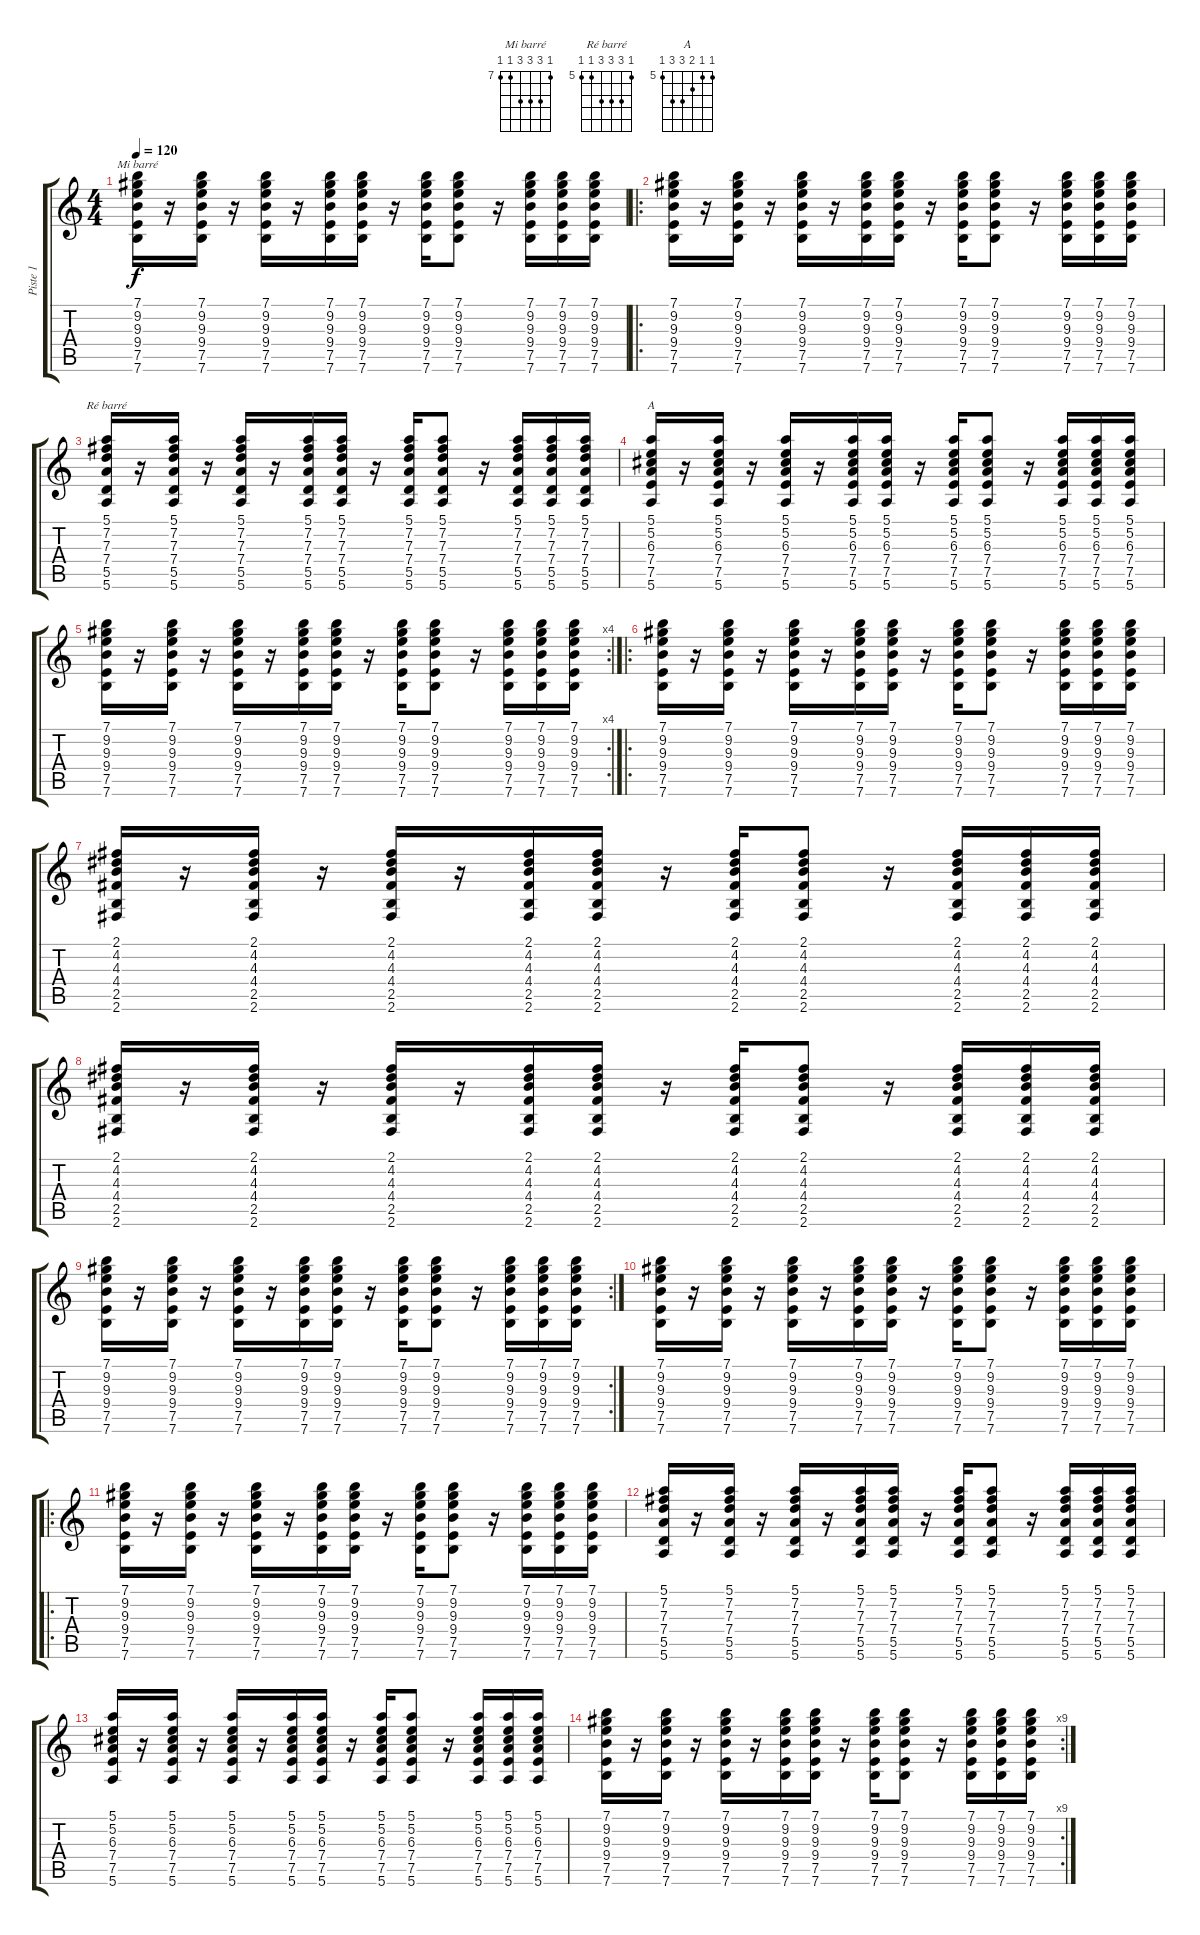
\track ("Piste 1" "Piste 1") {instrument electricguitarclean}
\staff {score tabs}
\tuning (E4 B3 G3 D3 A2 E2) {hide}
\chord ("Mi barré" 7 9 9 9 7 7) {firstfret 7}
\chord ("Ré barré" 5 7 7 7 5 5) {firstfret 5}
\chord ("A" 5 5 6 7 7 5) {firstfret 5}
\ts (4 4)
\tempo 120
\clef g2
\ks c
(7.1 9.2 9.3 9.4 7.5 7.6).16{ch "Mi barré" dy f} r.16 (7.1 9.2 9.3 9.4 7.5 7.6).16 r.16 (7.1 9.2 9.3 9.4 7.5 7.6).16 r.16 (7.1 9.2 9.3 9.4 7.5 7.6).16 (7.1 9.2 9.3 9.4 7.5 7.6).16 r.16 (7.1 9.2 9.3 9.4 7.5 7.6).16 (7.1 9.2 9.3 9.4 7.5 7.6).8 r.16 (7.1 9.2 9.3 9.4 7.5 7.6).16 (7.1 9.2 9.3 9.4 7.5 7.6).16 (7.1 9.2 9.3 9.4 7.5 7.6).16 |
\ro
(7.1 9.2 9.3 9.4 7.5 7.6).16 r.16 (7.1 9.2 9.3 9.4 7.5 7.6).16 r.16 (7.1 9.2 9.3 9.4 7.5 7.6).16 r.16 (7.1 9.2 9.3 9.4 7.5 7.6).16 (7.1 9.2 9.3 9.4 7.5 7.6).16 r.16 (7.1 9.2 9.3 9.4 7.5 7.6).16 (7.1 9.2 9.3 9.4 7.5 7.6).8 r.16 (7.1 9.2 9.3 9.4 7.5 7.6).16 (7.1 9.2 9.3 9.4 7.5 7.6).16 (7.1 9.2 9.3 9.4 7.5 7.6).16 |
(5.1 7.2 7.3 7.4 5.5 5.6).16{ch "Ré barré"} r.16 (5.1 7.2 7.3 7.4 5.5 5.6).16 r.16 (5.1 7.2 7.3 7.4 5.5 5.6).16 r.16 (5.1 7.2 7.3 7.4 5.5 5.6).16 (5.1 7.2 7.3 7.4 5.5 5.6).16 r.16 (5.1 7.2 7.3 7.4 5.5 5.6).16 (5.1 7.2 7.3 7.4 5.5 5.6).8 r.16 (5.1 7.2 7.3 7.4 5.5 5.6).16 (5.1 7.2 7.3 7.4 5.5 5.6).16 (5.1 7.2 7.3 7.4 5.5 5.6).16 |
(5.1 5.2 6.3 7.4 7.5 5.6).16{ch "A"} r.16 (5.1 5.2 6.3 7.4 7.5 5.6).16 r.16 (5.1 5.2 6.3 7.4 7.5 5.6).16 r.16 (5.1 5.2 6.3 7.4 7.5 5.6).16 (5.1 5.2 6.3 7.4 7.5 5.6).16 r.16 (5.1 5.2 6.3 7.4 7.5 5.6).16 (5.1 5.2 6.3 7.4 7.5 5.6).8 r.16 (5.1 5.2 6.3 7.4 7.5 5.6).16 (5.1 5.2 6.3 7.4 7.5 5.6).16 (5.1 5.2 6.3 7.4 7.5 5.6).16 |
\rc 4
(7.1 9.2 9.3 9.4 7.5 7.6).16 r.16 (7.1 9.2 9.3 9.4 7.5 7.6).16 r.16 (7.1 9.2 9.3 9.4 7.5 7.6).16 r.16 (7.1 9.2 9.3 9.4 7.5 7.6).16 (7.1 9.2 9.3 9.4 7.5 7.6).16 r.16 (7.1 9.2 9.3 9.4 7.5 7.6).16 (7.1 9.2 9.3 9.4 7.5 7.6).8 r.16 (7.1 9.2 9.3 9.4 7.5 7.6).16 (7.1 9.2 9.3 9.4 7.5 7.6).16 (7.1 9.2 9.3 9.4 7.5 7.6).16 |
\ro
(7.1 9.2 9.3 9.4 7.5 7.6).16 r.16 (7.1 9.2 9.3 9.4 7.5 7.6).16 r.16 (7.1 9.2 9.3 9.4 7.5 7.6).16 r.16 (7.1 9.2 9.3 9.4 7.5 7.6).16 (7.1 9.2 9.3 9.4 7.5 7.6).16 r.16 (7.1 9.2 9.3 9.4 7.5 7.6).16 (7.1 9.2 9.3 9.4 7.5 7.6).8 r.16 (7.1 9.2 9.3 9.4 7.5 7.6).16 (7.1 9.2 9.3 9.4 7.5 7.6).16 (7.1 9.2 9.3 9.4 7.5 7.6).16 |
(2.1 4.2 4.3 4.4 2.5 2.6).16 r.16 (2.1 4.2 4.3 4.4 2.5 2.6).16 r.16 (2.1 4.2 4.3 4.4 2.5 2.6).16 r.16 (2.1 4.2 4.3 4.4 2.5 2.6).16 (2.1 4.2 4.3 4.4 2.5 2.6).16 r.16 (2.1 4.2 4.3 4.4 2.5 2.6).16 (2.1 4.2 4.3 4.4 2.5 2.6).8 r.16 (2.1 4.2 4.3 4.4 2.5 2.6).16 (2.1 4.2 4.3 4.4 2.5 2.6).16 (2.1 4.2 4.3 4.4 2.5 2.6).16 |
(2.1 4.2 4.3 4.4 2.5 2.6).16 r.16 (2.1 4.2 4.3 4.4 2.5 2.6).16 r.16 (2.1 4.2 4.3 4.4 2.5 2.6).16 r.16 (2.1 4.2 4.3 4.4 2.5 2.6).16 (2.1 4.2 4.3 4.4 2.5 2.6).16 r.16 (2.1 4.2 4.3 4.4 2.5 2.6).16 (2.1 4.2 4.3 4.4 2.5 2.6).8 r.16 (2.1 4.2 4.3 4.4 2.5 2.6).16 (2.1 4.2 4.3 4.4 2.5 2.6).16 (2.1 4.2 4.3 4.4 2.5 2.6).16 |
\rc 2
(7.1 9.2 9.3 9.4 7.5 7.6).16 r.16 (7.1 9.2 9.3 9.4 7.5 7.6).16 r.16 (7.1 9.2 9.3 9.4 7.5 7.6).16 r.16 (7.1 9.2 9.3 9.4 7.5 7.6).16 (7.1 9.2 9.3 9.4 7.5 7.6).16 r.16 (7.1 9.2 9.3 9.4 7.5 7.6).16 (7.1 9.2 9.3 9.4 7.5 7.6).8 r.16 (7.1 9.2 9.3 9.4 7.5 7.6).16 (7.1 9.2 9.3 9.4 7.5 7.6).16 (7.1 9.2 9.3 9.4 7.5 7.6).16 |
(7.1 9.2 9.3 9.4 7.5 7.6).16 r.16 (7.1 9.2 9.3 9.4 7.5 7.6).16 r.16 (7.1 9.2 9.3 9.4 7.5 7.6).16 r.16 (7.1 9.2 9.3 9.4 7.5 7.6).16 (7.1 9.2 9.3 9.4 7.5 7.6).16 r.16 (7.1 9.2 9.3 9.4 7.5 7.6).16 (7.1 9.2 9.3 9.4 7.5 7.6).8 r.16 (7.1 9.2 9.3 9.4 7.5 7.6).16 (7.1 9.2 9.3 9.4 7.5 7.6).16 (7.1 9.2 9.3 9.4 7.5 7.6).16 |
\ro
(7.1 9.2 9.3 9.4 7.5 7.6).16 r.16 (7.1 9.2 9.3 9.4 7.5 7.6).16 r.16 (7.1 9.2 9.3 9.4 7.5 7.6).16 r.16 (7.1 9.2 9.3 9.4 7.5 7.6).16 (7.1 9.2 9.3 9.4 7.5 7.6).16 r.16 (7.1 9.2 9.3 9.4 7.5 7.6).16 (7.1 9.2 9.3 9.4 7.5 7.6).8 r.16 (7.1 9.2 9.3 9.4 7.5 7.6).16 (7.1 9.2 9.3 9.4 7.5 7.6).16 (7.1 9.2 9.3 9.4 7.5 7.6).16 |
(5.1 7.2 7.3 7.4 5.5 5.6).16 r.16 (5.1 7.2 7.3 7.4 5.5 5.6).16 r.16 (5.1 7.2 7.3 7.4 5.5 5.6).16 r.16 (5.1 7.2 7.3 7.4 5.5 5.6).16 (5.1 7.2 7.3 7.4 5.5 5.6).16 r.16 (5.1 7.2 7.3 7.4 5.5 5.6).16 (5.1 7.2 7.3 7.4 5.5 5.6).8 r.16 (5.1 7.2 7.3 7.4 5.5 5.6).16 (5.1 7.2 7.3 7.4 5.5 5.6).16 (5.1 7.2 7.3 7.4 5.5 5.6).16 |
(5.1 5.2 6.3 7.4 7.5 5.6).16 r.16 (5.1 5.2 6.3 7.4 7.5 5.6).16 r.16 (5.1 5.2 6.3 7.4 7.5 5.6).16 r.16 (5.1 5.2 6.3 7.4 7.5 5.6).16 (5.1 5.2 6.3 7.4 7.5 5.6).16 r.16 (5.1 5.2 6.3 7.4 7.5 5.6).16 (5.1 5.2 6.3 7.4 7.5 5.6).8 r.16 (5.1 5.2 6.3 7.4 7.5 5.6).16 (5.1 5.2 6.3 7.4 7.5 5.6).16 (5.1 5.2 6.3 7.4 7.5 5.6).16 |
\rc 9
(7.1 9.2 9.3 9.4 7.5 7.6).16 r.16 (7.1 9.2 9.3 9.4 7.5 7.6).16 r.16 (7.1 9.2 9.3 9.4 7.5 7.6).16 r.16 (7.1 9.2 9.3 9.4 7.5 7.6).16 (7.1 9.2 9.3 9.4 7.5 7.6).16 r.16 (7.1 9.2 9.3 9.4 7.5 7.6).16 (7.1 9.2 9.3 9.4 7.5 7.6).8 r.16 (7.1 9.2 9.3 9.4 7.5 7.6).16 (7.1 9.2 9.3 9.4 7.5 7.6).16 (7.1 9.2 9.3 9.4 7.5 7.6).16
